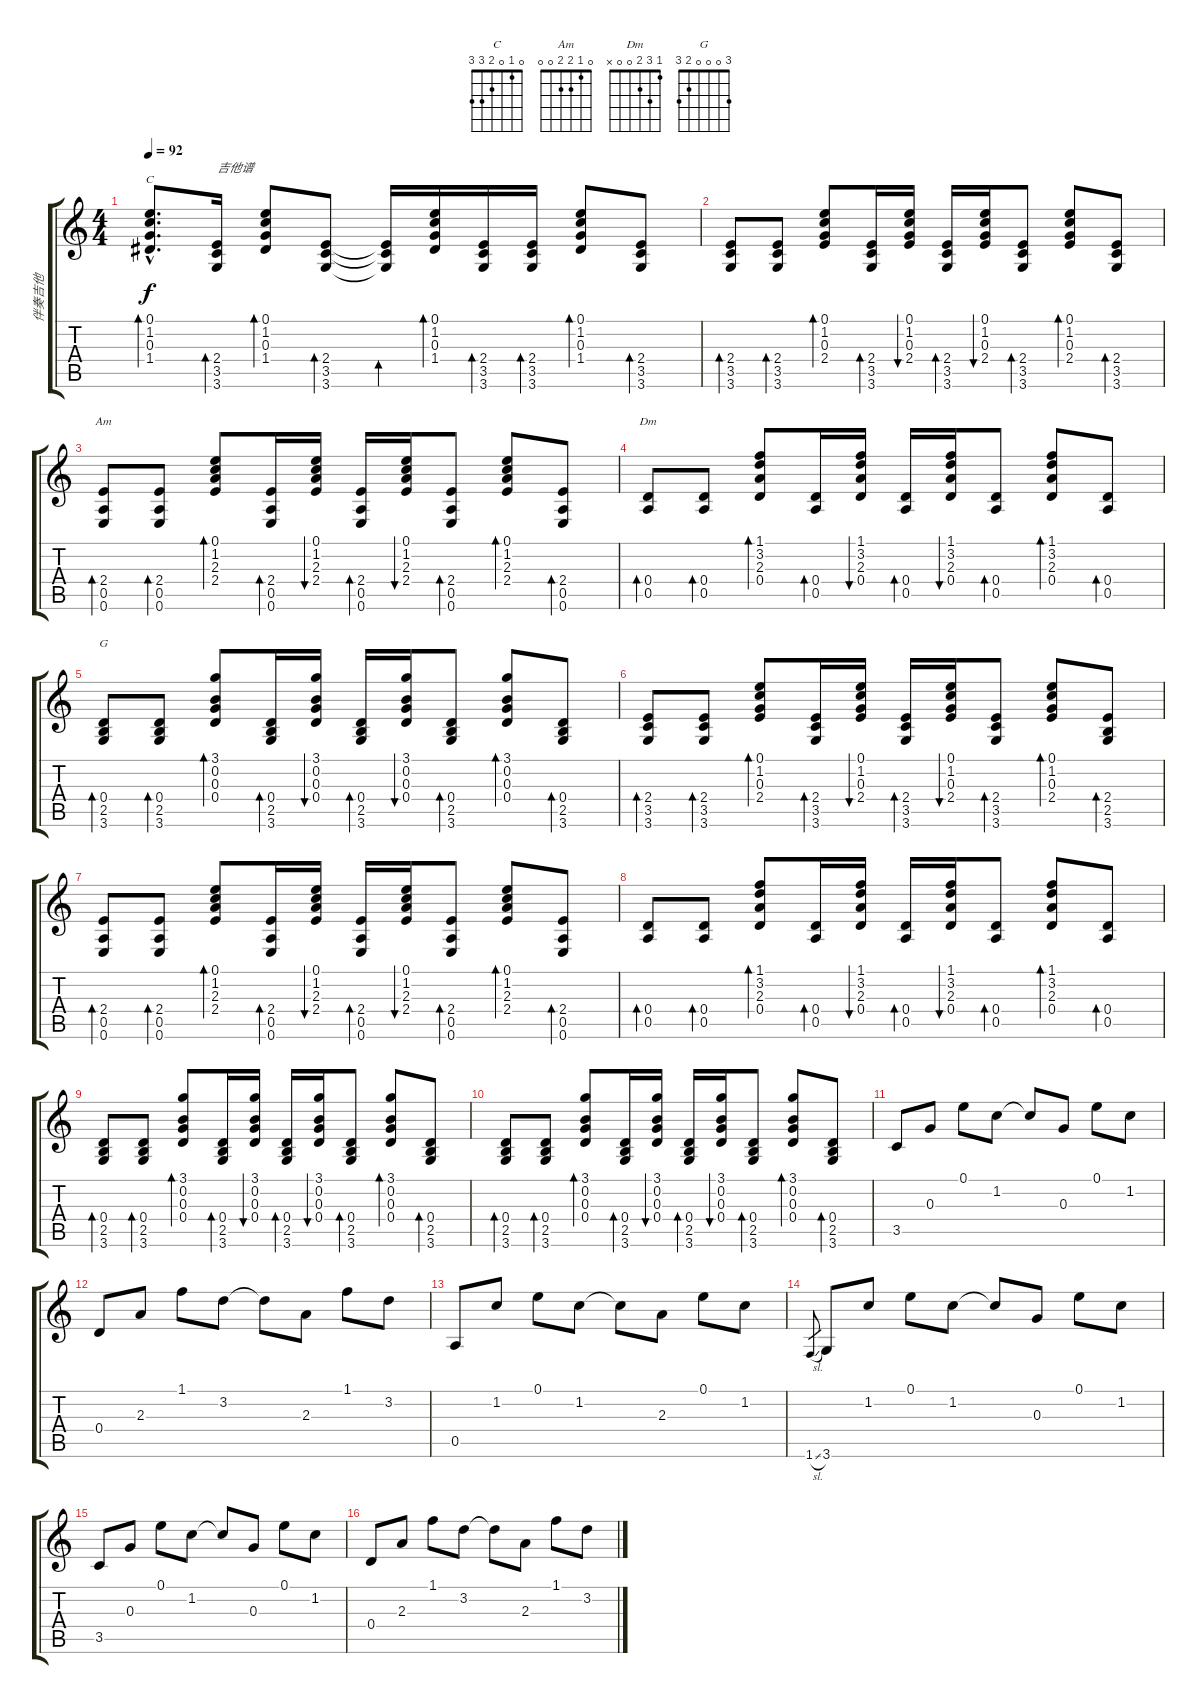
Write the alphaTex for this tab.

\track ("伴奏吉他" "伴奏吉他") {instrument acousticguitarsteel}
\staff {score tabs}
\tuning (E4 B3 G3 D3 A2 E2) {hide}
\chord ("C" 0 1 0 2 3 3)
\chord ("Am" 0 1 2 2 0 0)
\chord ("Dm" 1 3 2 0 0 x)
\chord ("G" 3 0 0 0 2 3)
\ts (4 4)
\tempo 92
\clef g2
\ks c
(0.1{hac} 1.2{hac} 0.3{hac} 1.4{hac}).8{d bd 30 ch "C" dy f instrument acousticguitarsteel} (2.4 3.5 3.6).16{bd 30 txt "吉他谱"} (0.1 1.2 0.3 1.4).8{bd 30} (2.4 3.5 3.6).8{bd 30} (2.4{t} 3.5{t} 3.6{t}).16{bd 30} (0.1 1.2 0.3 1.4).16{bd 30} (2.4 3.5 3.6).16{bd 30} (2.4 3.5 3.6).16{bd 30} (0.1 1.2 0.3 1.4).8{bd 30} (2.4 3.5 3.6).8{bd 30} |
(2.4 3.5 3.6).8{bd 30} (2.4 3.5 3.6).8{bd 30} (0.1 1.2 0.3 2.4).8{bd 30} (2.4 3.5 3.6).16{bd 30} (0.1 1.2 0.3 2.4).16{bu 30} (2.4 3.5 3.6).16{bd 30} (0.1 1.2 0.3 2.4).16{bu 30} (2.4 3.5 3.6).8{bd 30} (0.1 1.2 0.3 2.4).8{bd 30} (2.4 3.5 3.6).8{bd 30} |
(2.4 0.5 0.6).8{bd 30 ch "Am"} (2.4 0.5 0.6).8{bd 30} (0.1 1.2 2.3 2.4).8{bd 30} (2.4 0.5 0.6).16{bd 30} (0.1 1.2 2.3 2.4).16{bu 30} (2.4 0.5 0.6).16{bd 30} (0.1 1.2 2.3 2.4).16{bu 30} (2.4 0.5 0.6).8{bd 30} (0.1 1.2 2.3 2.4).8{bd 30} (2.4 0.5 0.6).8{bd 30} |
(0.4 0.5).8{bd 30 ch "Dm"} (0.4 0.5).8{bd 30} (1.1 3.2 2.3 0.4).8{bd 30} (0.4 0.5).16{bd 30} (1.1 3.2 2.3 0.4).16{bu 30} (0.4 0.5).16{bd 30} (1.1 3.2 2.3 0.4).16{bu 30} (0.4 0.5).8{bd 30} (1.1 3.2 2.3 0.4).8{bd 30} (0.4 0.5).8{bd 30} |
(0.4 2.5 3.6).8{bd 30 ch "G"} (0.4 2.5 3.6).8{bd 30} (3.1 0.2 0.3 0.4).8{bd 30} (0.4 2.5 3.6).16{bd 30} (3.1 0.2 0.3 0.4).16{bu 30} (0.4 2.5 3.6).16{bd 30} (3.1 0.2 0.3 0.4).16{bu 30} (0.4 2.5 3.6).8{bd 30} (3.1 0.2 0.3 0.4).8{bd 30} (0.4 2.5 3.6).8{bd 30} |
(2.4 3.5 3.6).8{bd 30} (2.4 3.5 3.6).8{bd 30} (0.1 1.2 0.3 2.4).8{bd 30} (2.4 3.5 3.6).16{bd 30} (0.1 1.2 0.3 2.4).16{bu 30} (2.4 3.5 3.6).16{bd 30} (0.1 1.2 0.3 2.4).16{bu 30} (2.4 3.5 3.6).8{bd 30} (0.1 1.2 0.3 2.4).8{bd 30} (2.4 2.5 3.6).8{bd 30} |
(2.4 0.5 0.6).8{bd 30} (2.4 0.5 0.6).8{bd 30} (0.1 1.2 2.3 2.4).8{bd 30} (2.4 0.5 0.6).16{bd 30} (0.1 1.2 2.3 2.4).16{bu 30} (2.4 0.5 0.6).16{bd 30} (0.1 1.2 2.3 2.4).16{bu 30} (2.4 0.5 0.6).8{bd 30} (0.1 1.2 2.3 2.4).8{bd 30} (2.4 0.5 0.6).8{bd 30} |
(0.4 0.5).8{bd 30} (0.4 0.5).8{bd 30} (1.1 3.2 2.3 0.4).8{bd 30} (0.4 0.5).16{bd 30} (1.1 3.2 2.3 0.4).16{bu 30} (0.4 0.5).16{bd 30} (1.1 3.2 2.3 0.4).16{bu 30} (0.4 0.5).8{bd 30} (1.1 3.2 2.3 0.4).8{bd 30} (0.4 0.5).8{bd 30} |
(0.4 2.5 3.6).8{bd 30} (0.4 2.5 3.6).8{bd 30} (3.1 0.2 0.3 0.4).8{bd 30} (0.4 2.5 3.6).16{bd 30} (3.1 0.2 0.3 0.4).16{bu 30} (0.4 2.5 3.6).16{bd 30} (3.1 0.2 0.3 0.4).16{bu 30} (0.4 2.5 3.6).8{bd 30} (3.1 0.2 0.3 0.4).8{bd 30} (0.4 2.5 3.6).8{bd 30} |
(0.4 2.5 3.6).8{bd 30} (0.4 2.5 3.6).8{bd 30} (3.1 0.2 0.3 0.4).8{bd 30} (0.4 2.5 3.6).16{bd 30} (3.1 0.2 0.3 0.4).16{bu 30} (0.4 2.5 3.6).16{bd 30} (3.1 0.2 0.3 0.4).16{bu 30} (0.4 2.5 3.6).8{bd 30} (3.1 0.2 0.3 0.4).8{bd 30} (0.4 2.5 3.6).8{bd 30} |
3.5.8 0.3.8 0.1.8 1.2.8 1.2{t}.8 0.3.8 0.1.8 1.2.8 |
0.4.8 2.3.8 1.1.8 3.2.8 3.2{t}.8 2.3.8 1.1.8 3.2.8 |
0.5.8 1.2.8 0.1.8 1.2.8 1.2{t}.8 2.3.8 0.1.8 1.2.8 |
1.6{sl}.8{gr} 3.6.8 1.2.8 0.1.8 1.2.8 1.2{t}.8 0.3.8 0.1.8 1.2.8 |
3.5.8 0.3.8 0.1.8 1.2.8 1.2{t}.8 0.3.8 0.1.8 1.2.8 |
0.4.8 2.3.8 1.1.8 3.2.8 3.2{t}.8 2.3.8 1.1.8 3.2.8
